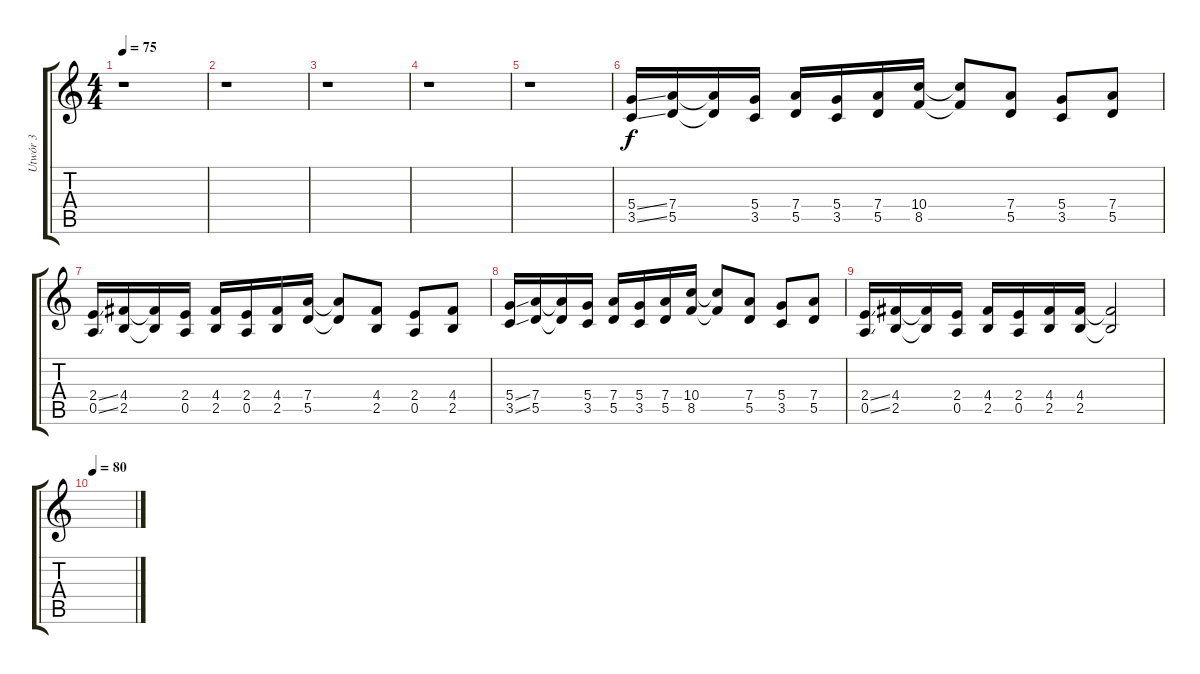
\track ("Utwór 3" "Utwór 3") {instrument distortionguitar}
\staff {score tabs}
\tuning (E4 B3 G3 D3 A2 E2) {hide}
\ts (4 4)
\tempo 75
\clef g2
\ks c
r.1{dy f instrument distortionguitar} |
r.1 |
r.1 |
r.1 |
r.1 |
(5.4{ss} 3.5{ss}).16 (7.4 5.5).16 (7.4{t} 5.5{t}).16 (5.4 3.5).16 (7.4 5.5).16 (5.4 3.5).16 (7.4 5.5).16 (10.4 8.5).16 (10.4{t} 8.5{t}).8 (7.4 5.5).8 (5.4 3.5).8 (7.4 5.5).8 |
(2.4{ss} 0.5{ss}).16 (4.4 2.5).16 (4.4{t} 2.5{t}).16 (2.4 0.5).16 (4.4 2.5).16 (2.4 0.5).16 (4.4 2.5).16 (7.4 5.5).16 (7.4{t} 5.5{t}).8 (4.4 2.5).8 (2.4 0.5).8 (4.4 2.5).8 |
(5.4{ss} 3.5{ss}).16 (7.4 5.5).16 (7.4{t} 5.5{t}).16 (5.4 3.5).16 (7.4 5.5).16 (5.4 3.5).16 (7.4 5.5).16 (10.4 8.5).16 (10.4{t} 8.5{t}).8 (7.4 5.5).8 (5.4 3.5).8 (7.4 5.5).8 |
(2.4{ss} 0.5{ss}).16 (4.4 2.5).16 (4.4{t} 2.5{t}).16 (2.4 0.5).16 (4.4 2.5).16 (2.4 0.5).16 (4.4 2.5).16 (4.4 2.5).16 (4.4{t} 2.5{t}).2 |
\tempo 80
